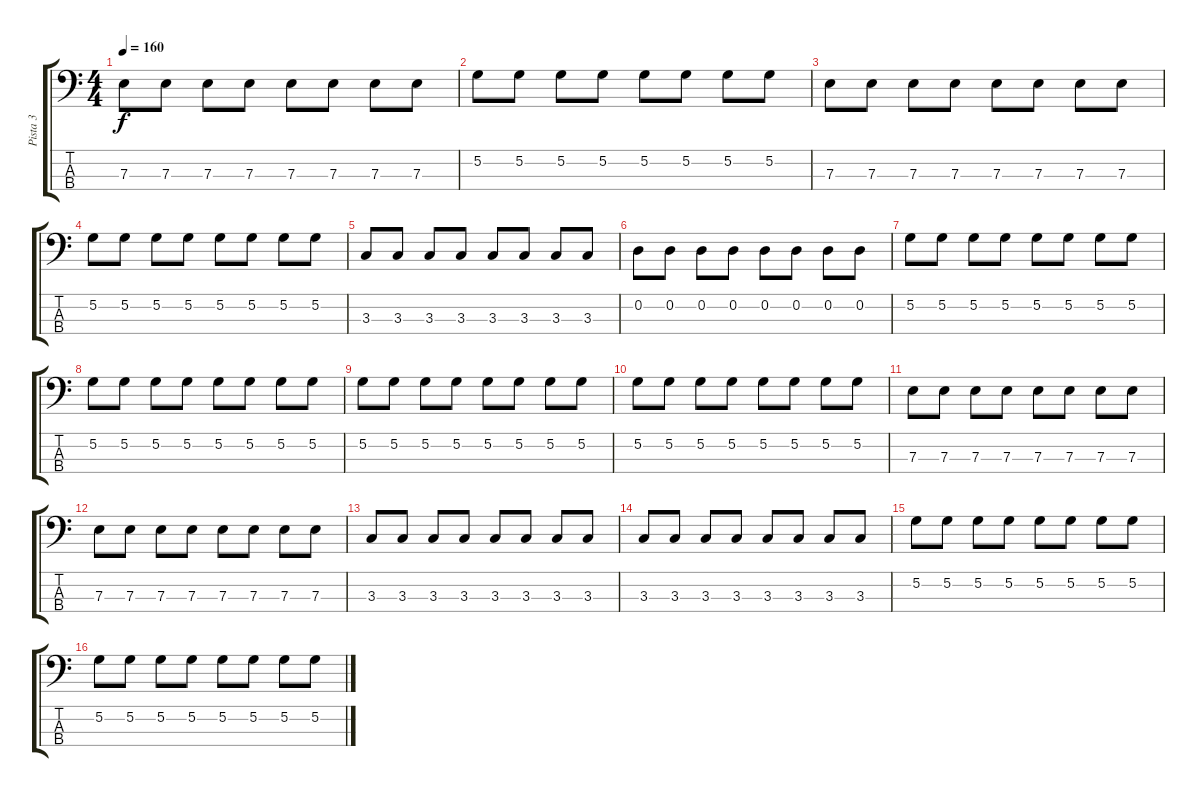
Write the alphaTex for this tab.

\track ("Pista 3" "Pista 3") {instrument electricbassfinger}
\staff {score tabs}
\tuning (G2 D2 A1 E1) {hide}
\ts (4 4)
\tempo 160
\clef f4
\ks c
7.3.8{dy f} 7.3.8 7.3.8 7.3.8 7.3.8 7.3.8 7.3.8 7.3.8 |
5.2.8 5.2.8 5.2.8 5.2.8 5.2.8 5.2.8 5.2.8 5.2.8 |
7.3.8 7.3.8 7.3.8 7.3.8 7.3.8 7.3.8 7.3.8 7.3.8 |
5.2.8 5.2.8 5.2.8 5.2.8 5.2.8 5.2.8 5.2.8 5.2.8 |
3.3.8 3.3.8 3.3.8 3.3.8 3.3.8 3.3.8 3.3.8 3.3.8 |
0.2.8 0.2.8 0.2.8 0.2.8 0.2.8 0.2.8 0.2.8 0.2.8 |
5.2.8 5.2.8 5.2.8 5.2.8 5.2.8 5.2.8 5.2.8 5.2.8 |
5.2.8 5.2.8 5.2.8 5.2.8 5.2.8 5.2.8 5.2.8 5.2.8 |
5.2.8 5.2.8 5.2.8 5.2.8 5.2.8 5.2.8 5.2.8 5.2.8 |
5.2.8 5.2.8 5.2.8 5.2.8 5.2.8 5.2.8 5.2.8 5.2.8 |
7.3.8 7.3.8 7.3.8 7.3.8 7.3.8 7.3.8 7.3.8 7.3.8 |
7.3.8 7.3.8 7.3.8 7.3.8 7.3.8 7.3.8 7.3.8 7.3.8 |
3.3.8 3.3.8 3.3.8 3.3.8 3.3.8 3.3.8 3.3.8 3.3.8 |
3.3.8 3.3.8 3.3.8 3.3.8 3.3.8 3.3.8 3.3.8 3.3.8 |
5.2.8 5.2.8 5.2.8 5.2.8 5.2.8 5.2.8 5.2.8 5.2.8 |
5.2.8 5.2.8 5.2.8 5.2.8 5.2.8 5.2.8 5.2.8 5.2.8
